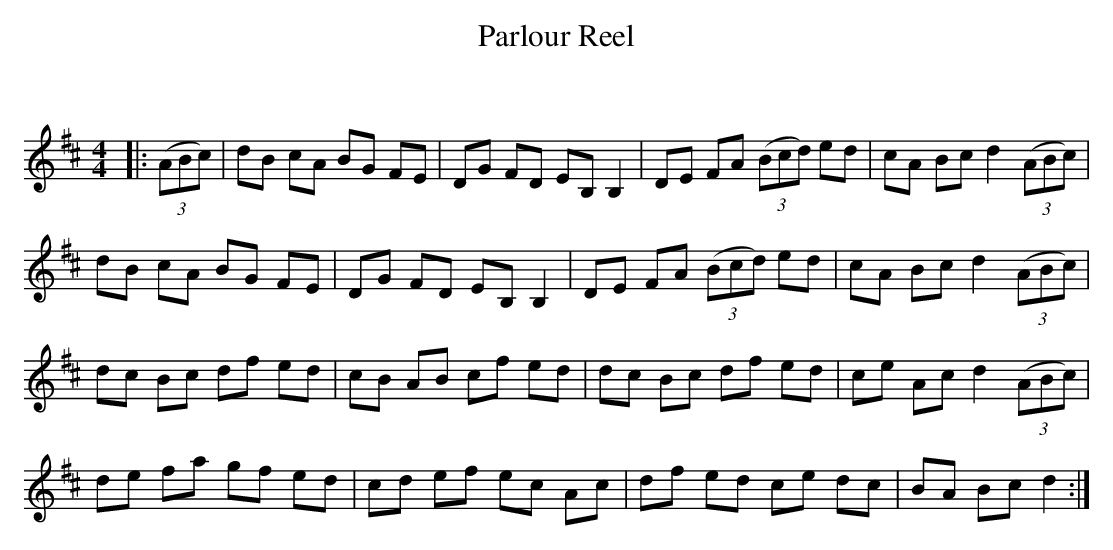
X:1
T: Parlour Reel
C:
Q: 232
K:D
M:4/4
L:1/8
|:((3ABc) |dB cA BG FE|DG FD EB, B,2|DE FA ((3Bcd) ed|cA Bc d2 ((3ABc) |
dB cA BG FE|DG FD EB, B,2|DE FA ((3Bcd) ed|cA Bc d2 ((3ABc) |
dc Bc df ed|cB AB cf ed|dc Bc df ed|ce Ac d2 ((3ABc) |
de fa gf ed|cd ef ec Ac|df ed ce dc|BA Bc d2:|
